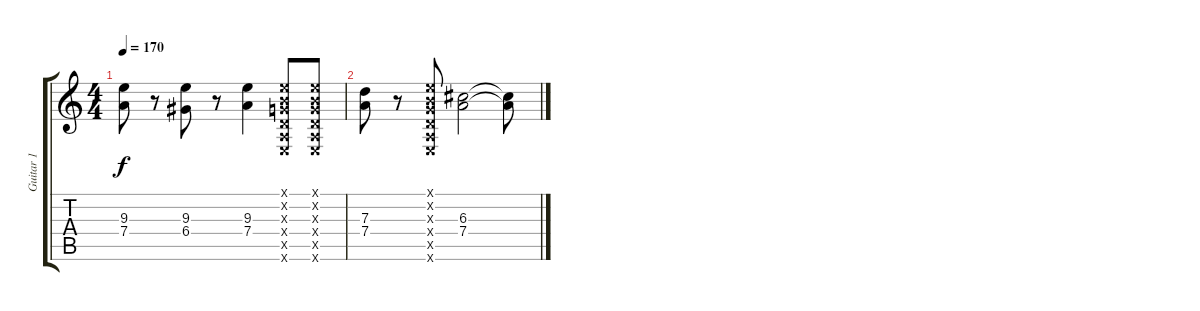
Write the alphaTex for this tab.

\track ("Guitar 1" "Guitar 1") {instrument distortionguitar}
\staff {score tabs}
\tuning (E4 B3 G3 D3 A2 E2) {hide}
\ts (4 4)
\tempo 170
\clef g2
\ks c
(9.3 7.4).8{dy f} r.8 (9.3 6.4).8 r.8 (9.3 7.4).4 (0.1{x} 0.2{x} 0.3{x} 0.4{x} 0.5{x} 0.6{x}).8 (0.1{x} 0.2{x} 0.3{x} 0.4{x} 0.5{x} 0.6{x}).8 |
(7.3 7.4).8 r.8 (0.1{x} 0.2{x} 0.3{x} 0.4{x} 0.5{x} 0.6{x}).8 (6.3 7.4).2 (6.3{t} 7.4{t}).8
